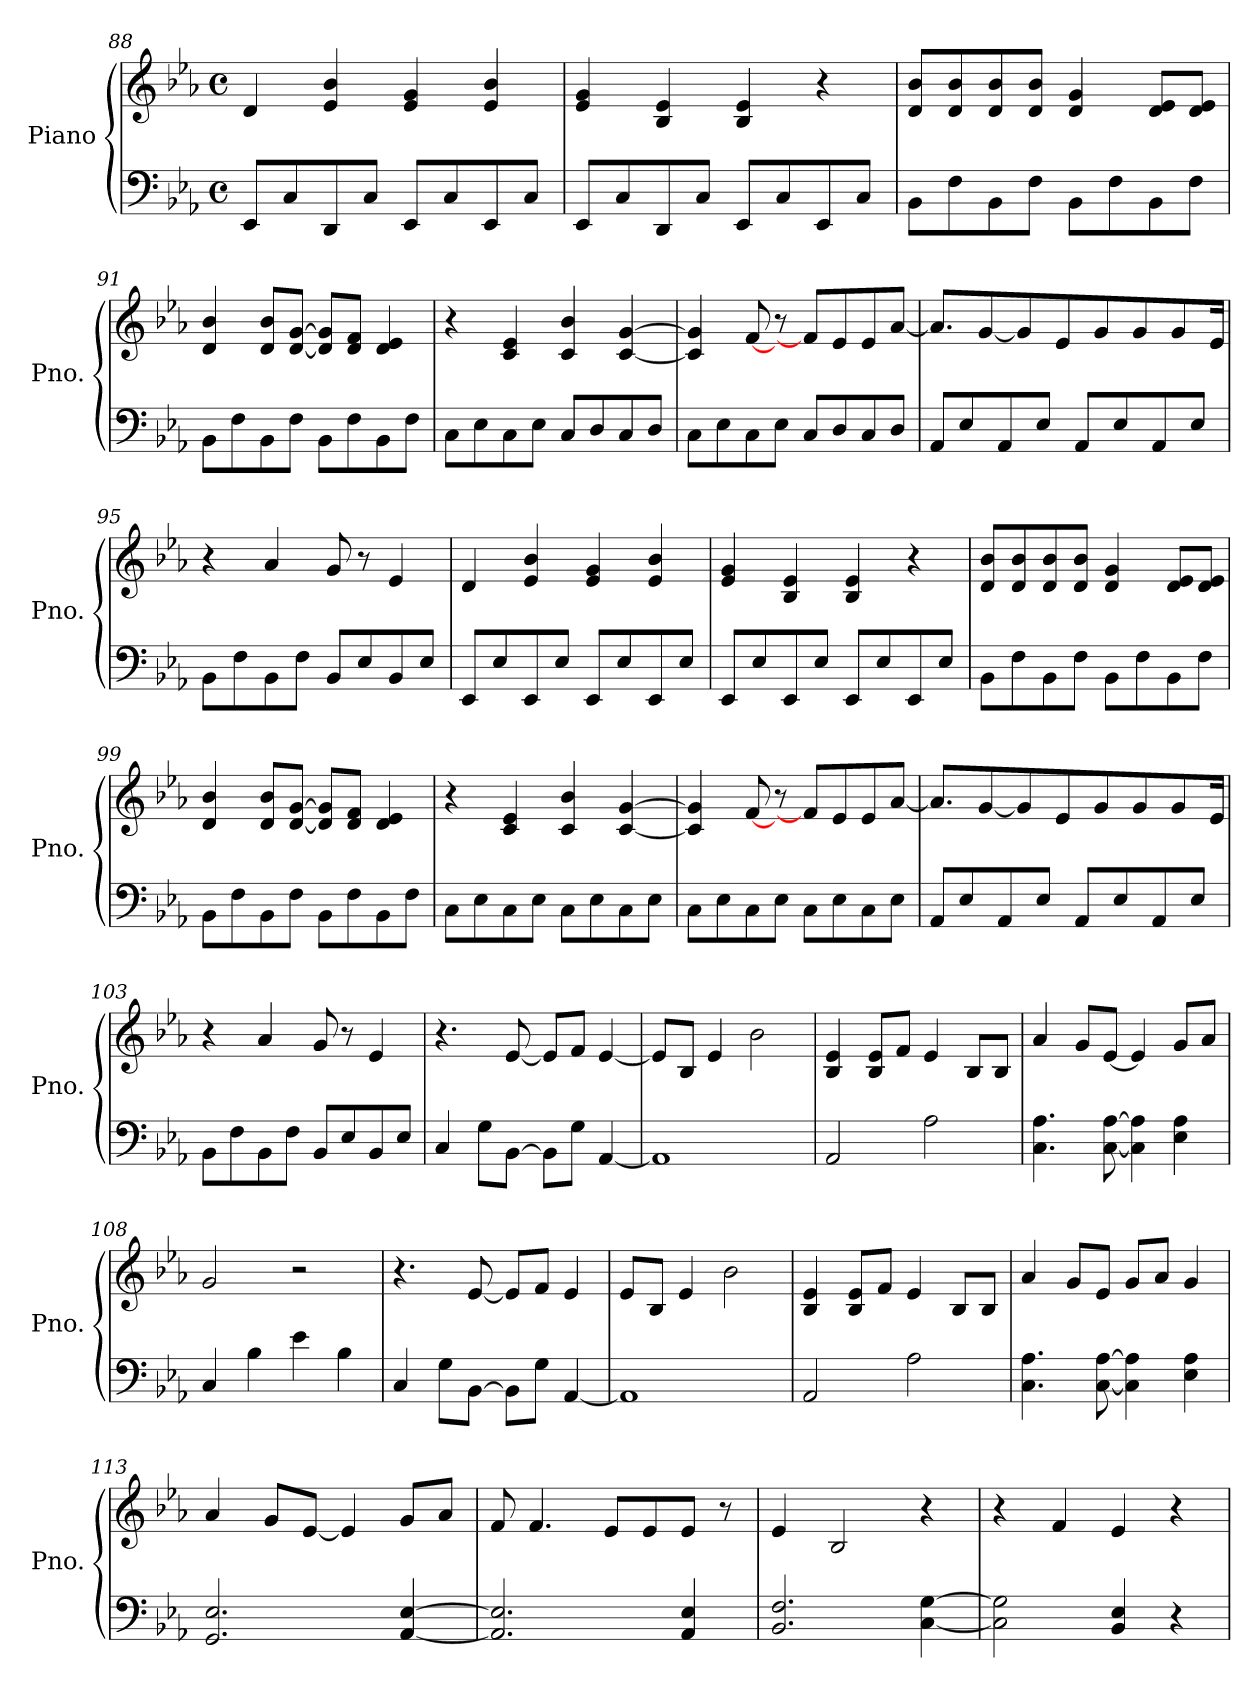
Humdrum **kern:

**kern	**kern
*part1	*part1
*staff2	*staff1
*I"Piano	*
*I'Pno.	*
*clefF4	*clefG2
*k[b-e-a-]	*k[b-e-a-]
*M4/4	*M4/4
*met(c)	*met(c)
=88	=88
8EE-/L	4d/
8C/	.
8DD/	4e-/ 4b-/
8C/J	.
8EE-/L	4e-/ 4g/
8C/	.
8EE-/	4e-/ 4b-/
8C/J	.
=89	=89
8EE-/L	4e-/ 4g/
8C/	.
8DD/	4B-/ 4e-/
8C/J	.
8EE-/L	4B-/ 4e-/
8C/	.
8EE-/	4r
8C/J	.
!!LO:LB:g=z
=90	=90
8BB-\L	8d/ 8b-/L
8F\	8d/ 8b-/
8BB-\	8d/ 8b-/
8F\J	8d/ 8b-/J
8BB-\L	4d/ 4g/
8F\	.
8BB-\	8d/ 8e-/L
8F\J	8d/ 8e-/J
=91	=91
8BB-\L	4d/ 4b-/
8F\	.
8BB-\	8d/ 8b-/L
8F\J	[8d/ [8g/J
8BB-\L	8d/] 8g/]L
8F\	8d/ 8f/J
8BB-\	4d/ 4e-/
8F\J	.
=92	=92
8C\L	4r
8E-\	.
8C\	4c/ 4e-/
8E-\J	.
8C/L	4c/ 4b-/
8D/	.
8C/	[4c/ [4g/
8D/J	.
=93	=93
8C\L	4c/] 4g/]
8E-\	.
8C\	[8f/
8E-\J	8r
8C/L	8f/L]
8D/	8e-/
8C/	8e-/
8D/J	[8a-/J
=94	=94
8AA-/L	8.a-/L]
8E-/	.
.	[8g/
8AA-/	.
.	8g/]
8E-/J	.
.	8e-/
8AA-/L	.
.	8g/
8E-/	.
.	8g/
8AA-/	.
.	8g/
8E-/J	.
.	16e-/Jk
!!LO:LB:g=z
=95	=95
8BB-\L	4r
8F\	.
8BB-\	4a-/
8F\J	.
8BB-/L	8g/
8E-/	8r
8BB-/	4e-/
8E-/J	.
=96	=96
8EE-/L	4d/
8E-/	.
8EE-/	4e-/ 4b-/
8E-/J	.
8EE-/L	4e-/ 4g/
8E-/	.
8EE-/	4e-/ 4b-/
8E-/J	.
=97	=97
8EE-/L	4e-/ 4g/
8E-/	.
8EE-/	4B-/ 4e-/
8E-/J	.
8EE-/L	4B-/ 4e-/
8E-/	.
8EE-/	4r
8E-/J	.
=98	=98
8BB-\L	8d/ 8b-/L
8F\	8d/ 8b-/
8BB-\	8d/ 8b-/
8F\J	8d/ 8b-/J
8BB-\L	4d/ 4g/
8F\	.
8BB-\	8d/ 8e-/L
8F\J	8d/ 8e-/J
=99	=99
8BB-\L	4d/ 4b-/
8F\	.
8BB-\	8d/ 8b-/L
8F\J	[8d/ [8g/J
8BB-\L	8d/] 8g/]L
8F\	8d/ 8f/J
8BB-\	4d/ 4e-/
8F\J	.
!!LO:LB:g=z
=100	=100
8C\L	4r
8E-\	.
8C\	4c/ 4e-/
8E-\J	.
8C\L	4c/ 4b-/
8E-\	.
8C\	[4c/ [4g/
8E-\J	.
=101	=101
8C\L	4c/] 4g/]
8E-\	.
8C\	[8f/
8E-\J	8r
8C\L	8f/L]
8E-\	8e-/
8C\	8e-/
8E-\J	[8a-/J
=102	=102
8AA-/L	8.a-/L]
8E-/	.
.	[8g/
8AA-/	.
.	8g/]
8E-/J	.
.	8e-/
8AA-/L	.
.	8g/
8E-/	.
.	8g/
8AA-/	.
.	8g/
8E-/J	.
.	16e-/Jk
=103	=103
8BB-\L	4r
8F\	.
8BB-\	4a-/
8F\J	.
8BB-/L	8g/
8E-/	8r
8BB-/	4e-/
8E-/J	.
=104	=104
4C/	4.r
8G\L	.
[8BB-\J	[8e-/
8BB-\L]	8e-/L]
8G\J	8f/J
[4AA-/	[4e-/
!!LO:LB:g=z
=105	=105
1AA-]	8e-/L]
.	8B-/J
.	4e-/
.	2b-\
=106	=106
2AA-/	4B-/ 4e-/
.	8B-/ 8e-/L
.	8f/J
2A-\	4e-/
.	8B-/L
.	8B-/J
=107	=107
4.C\ 4.A-\	4a-/
.	8g/L
[8C\ [8A-\	[8e-/J
4C\] 4A-\]	4e-/]
4E-\ 4A-\	8g/L
.	8a-/J
=108	=108
4C/	2g/
4B-\	.
4e-\	2r
4B-\	.
=109	=109
4C/	4.r
8G\L	.
[8BB-\J	[8e-/
8BB-\L]	8e-/L]
8G\J	8f/J
[4AA-/	4e-/
=110	=110
1AA-]	8e-/L
.	8B-/J
.	4e-/
.	2b-\
=111	=111
2AA-/	4B-/ 4e-/
.	8B-/ 8e-/L
.	8f/J
2A-\	4e-/
.	8B-/L
.	8B-/J
!!LO:PB:g=z
=112	=112
4.C\ 4.A-\	4a-/
.	8g/L
[8C\ [8A-\	8e-/J
4C\] 4A-\]	8g/L
.	8a-/J
4E-\ 4A-\	4g/
=113	=113
2.GG/ 2.E-/	4a-/
.	8g/L
.	[8e-/J
.	4e-/]
[4AA-/ [4E-/	8g/L
.	8a-/J
=114	=114
2.AA-/] 2.E-/]	8f/
.	4.f/
.	8e-/L
.	8e-/
4AA-/ 4E-/	8e-/J
.	8r
=115	=115
2.BB-/ 2.F/	4e-/
.	2B-/
[4C\ [4G\	4r
=116	=116
2C\] 2G\]	4r
.	4f/
4BB-/ 4E-/	4e-/
4r	4r
=	=
*-	*-
